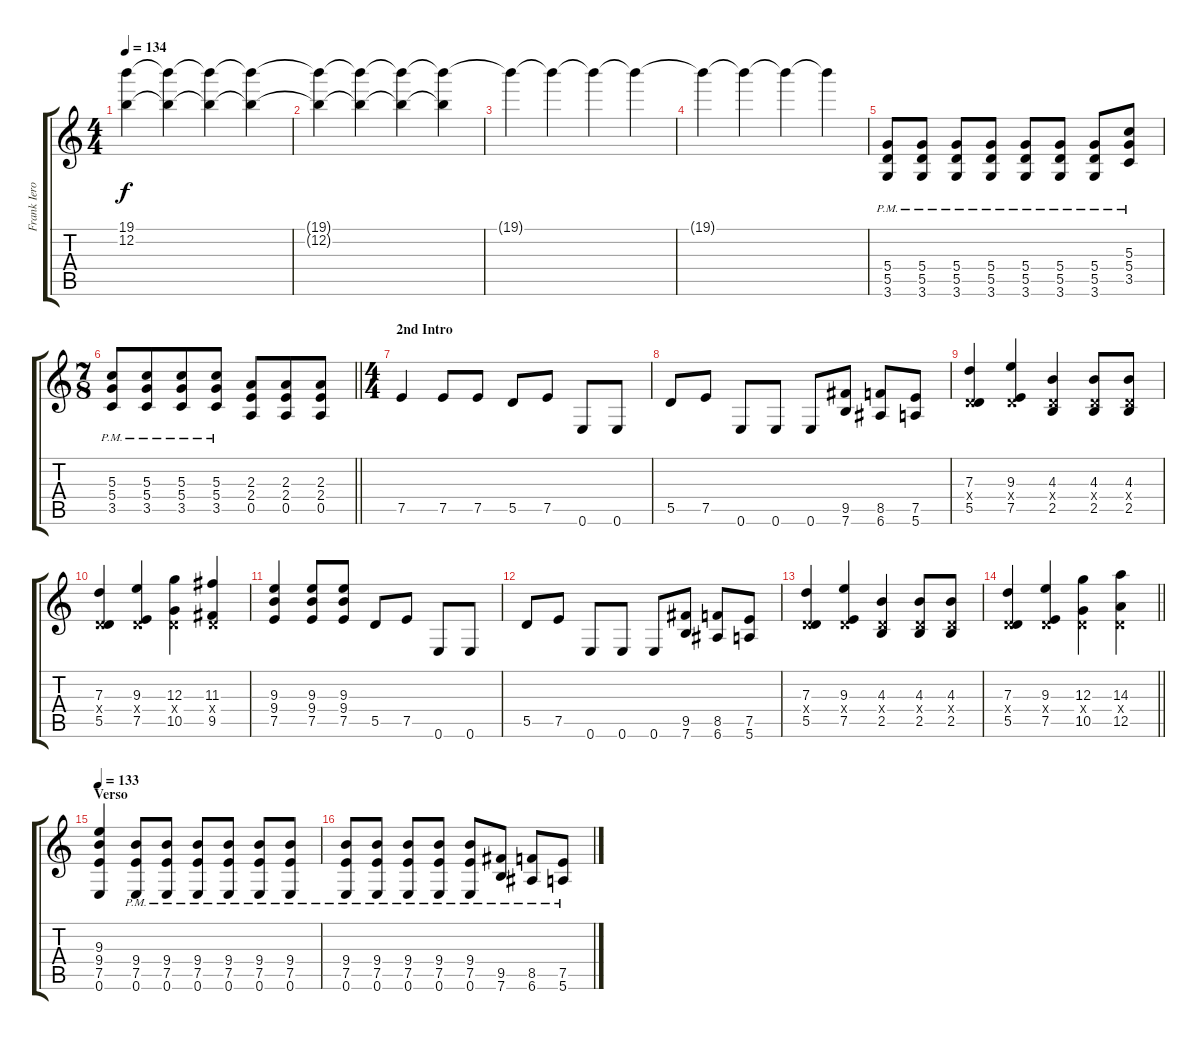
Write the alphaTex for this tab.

\track ("Frank Iero [Guitar]" "Frank Iero") {instrument overdrivenguitar}
\staff {score tabs}
\tuning (E4 B3 G3 D3 A2 E2) {hide}
\ts (4 4)
\tempo 134
\clef g2
\ks c
(19.1{t} 12.2{t}).4{dy f} (19.1{t} 12.2{t}).4 (19.1{t} 12.2{t}).4 (19.1{t} 12.2{t}).4 |
(19.1{t} 12.2{t}).4 (19.1{t} 12.2{t}).4 (19.1{t} 12.2{t}).4 (19.1{t} 12.2{t}).4 |
19.1{t}.4 19.1{t}.4 19.1{t}.4 19.1{t}.4 |
19.1{t}.4 19.1{t}.4 19.1{t}.4 19.1{t}.4 |
(5.4{pm} 5.5{pm} 3.6{pm}).8{volume 13 balance 16} (5.4{pm} 5.5{pm} 3.6{pm}).8 (5.4{pm} 5.5{pm} 3.6{pm}).8 (5.4{pm} 5.5{pm} 3.6{pm}).8 (5.4{pm} 5.5{pm} 3.6{pm}).8 (5.4{pm} 5.5{pm} 3.6{pm}).8 (5.4{pm} 5.5{pm} 3.6{pm}).8 (5.3{pm} 5.4{pm} 3.5{pm}).8 |
\ts (7 8)
\barLineRight lightlight
(5.3{pm} 5.4{pm} 3.5{pm}).8 (5.3{pm} 5.4{pm} 3.5{pm}).8 (5.3{pm} 5.4{pm} 3.5{pm}).8 (5.3{pm} 5.4{pm} 3.5{pm}).8 (2.3 2.4 0.5).8 (2.3 2.4 0.5).8 (2.3 2.4 0.5).8 |
\ts (4 4)
\section ("" "2nd Intro")
7.5.4 7.5.8 7.5.8 5.5.8 7.5.8 0.6.8 0.6.8 |
5.5.8 7.5.8 0.6.8 0.6.8 0.6.8 (9.5 7.6).8 (8.5 6.6).8 (7.5 5.6).8 |
(7.3 0.4{x} 5.5).4 (9.3 0.4{x} 7.5).4 (4.3 0.4{x} 2.5).4 (4.3 0.4{x} 2.5).8 (4.3 0.4{x} 2.5).8 |
(7.3 0.4{x} 5.5).4 (9.3 0.4{x} 7.5).4 (12.3 0.4{x} 10.5).4 (11.3 0.4{x} 9.5).4 |
(9.3 9.4 7.5).4 (9.3 9.4 7.5).8 (9.3 9.4 7.5).8 5.5.8 7.5.8 0.6.8 0.6.8 |
5.5.8 7.5.8 0.6.8 0.6.8 0.6.8 (9.5 7.6).8 (8.5 6.6).8 (7.5 5.6).8 |
(7.3 0.4{x} 5.5).4 (9.3 0.4{x} 7.5).4 (4.3 0.4{x} 2.5).4 (4.3 0.4{x} 2.5).8 (4.3 0.4{x} 2.5).8 |
\barLineRight lightlight
(7.3 0.4{x} 5.5).4 (9.3 0.4{x} 7.5).4 (12.3 0.4{x} 10.5).4 (14.3 0.4{x} 12.5).4 |
\section ("" "Verso")
\tempo 133
(9.3 9.4 7.5 0.6).4{instrument overdrivenguitar} (9.4{pm} 7.5{pm} 0.6{pm}).8 (9.4{pm} 7.5{pm} 0.6{pm}).8 (9.4{pm} 7.5{pm} 0.6{pm}).8 (9.4{pm} 7.5{pm} 0.6{pm}).8 (9.4{pm} 7.5{pm} 0.6{pm}).8 (9.4{pm} 7.5{pm} 0.6{pm}).8 |
(9.4{pm} 7.5{pm} 0.6{pm}).8 (9.4{pm} 7.5{pm} 0.6{pm}).8 (9.4{pm} 7.5{pm} 0.6{pm}).8 (9.4{pm} 7.5{pm} 0.6{pm}).8 (9.4{pm} 7.5{pm} 0.6{pm}).8 (9.5{pm} 7.6{pm}).8 (8.5{pm} 6.6{pm}).8 (7.5{pm} 5.6{pm}).8
